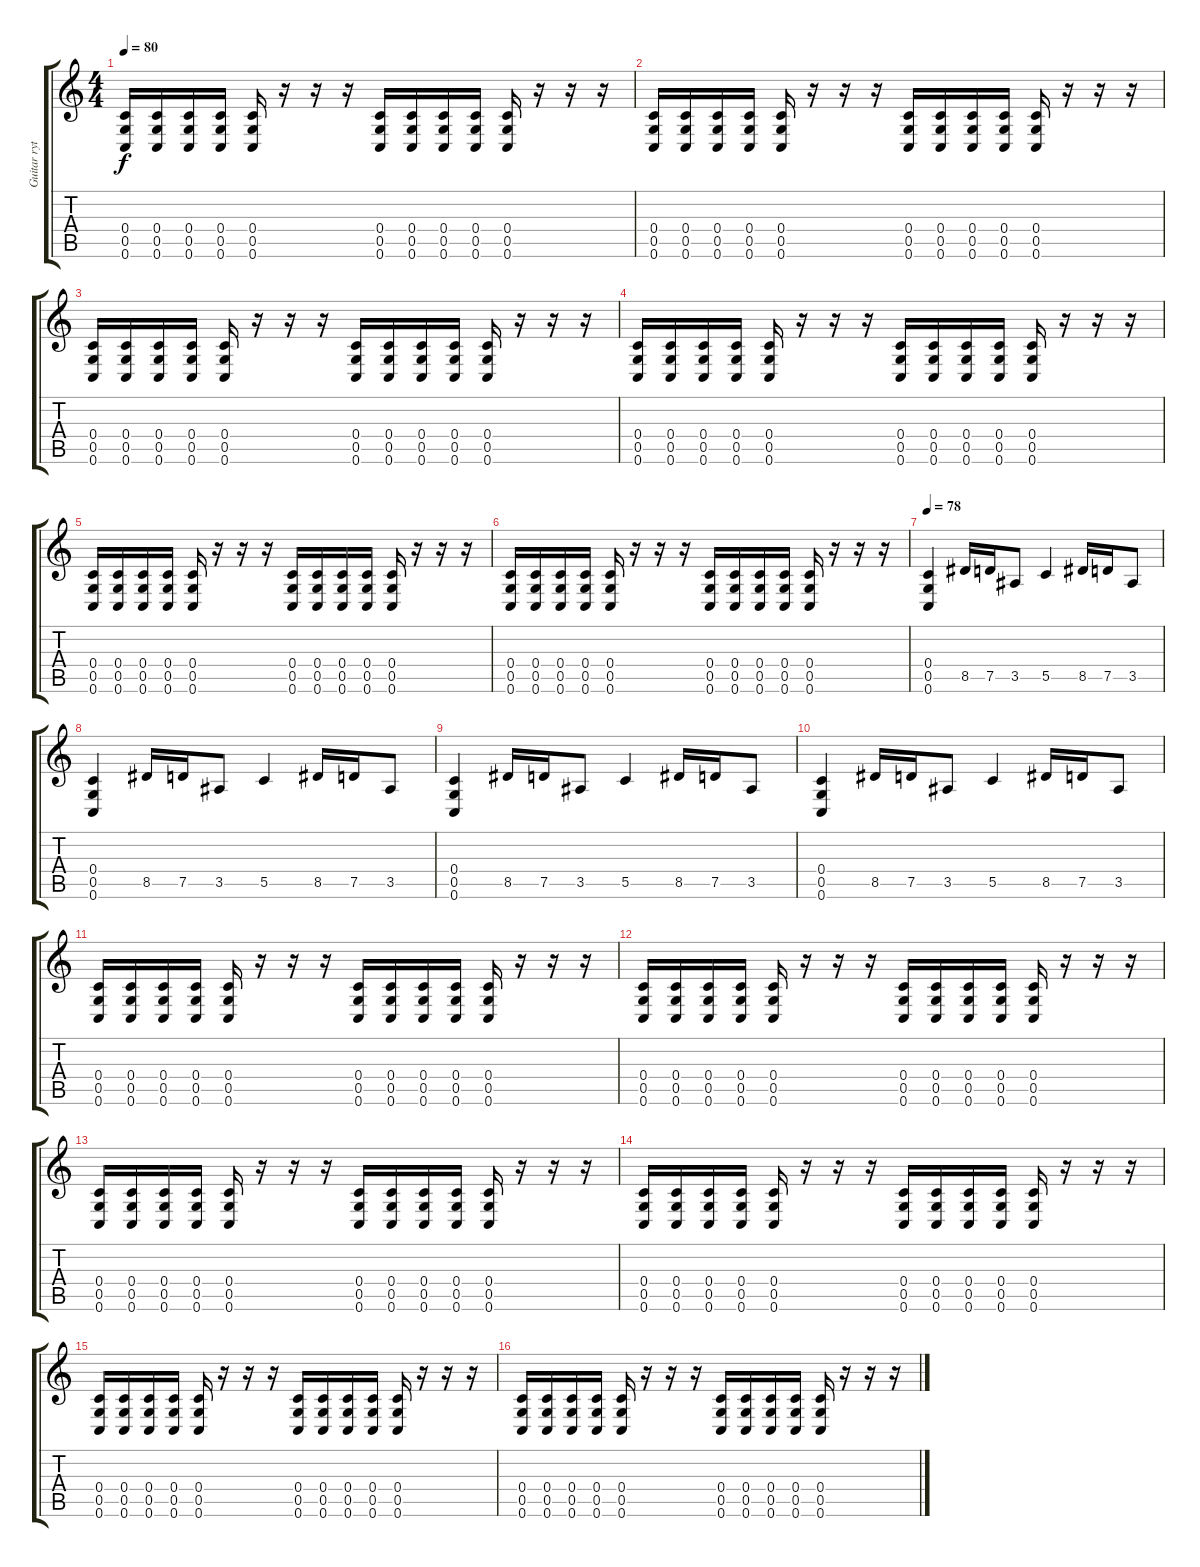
\track ("Guitar rythm" "Guitar ryt") {instrument distortionguitar}
\staff {score tabs}
\tuning (D4 A3 F3 C3 G2 C2) {hide}
\ts (4 4)
\tempo 80
\clef g2
\ks c
(0.4 0.5 0.6).16{dy f} (0.4 0.5 0.6).16 (0.4 0.5 0.6).16 (0.4 0.5 0.6).16 (0.4 0.5 0.6).16 r.16 r.16 r.16 (0.4 0.5 0.6).16 (0.4 0.5 0.6).16 (0.4 0.5 0.6).16 (0.4 0.5 0.6).16 (0.4 0.5 0.6).16 r.16 r.16 r.16 |
(0.4 0.5 0.6).16 (0.4 0.5 0.6).16 (0.4 0.5 0.6).16 (0.4 0.5 0.6).16 (0.4 0.5 0.6).16 r.16 r.16 r.16 (0.4 0.5 0.6).16 (0.4 0.5 0.6).16 (0.4 0.5 0.6).16 (0.4 0.5 0.6).16 (0.4 0.5 0.6).16 r.16 r.16 r.16 |
(0.4 0.5 0.6).16 (0.4 0.5 0.6).16 (0.4 0.5 0.6).16 (0.4 0.5 0.6).16 (0.4 0.5 0.6).16 r.16 r.16 r.16 (0.4 0.5 0.6).16 (0.4 0.5 0.6).16 (0.4 0.5 0.6).16 (0.4 0.5 0.6).16 (0.4 0.5 0.6).16 r.16 r.16 r.16 |
(0.4 0.5 0.6).16 (0.4 0.5 0.6).16 (0.4 0.5 0.6).16 (0.4 0.5 0.6).16 (0.4 0.5 0.6).16 r.16 r.16 r.16 (0.4 0.5 0.6).16 (0.4 0.5 0.6).16 (0.4 0.5 0.6).16 (0.4 0.5 0.6).16 (0.4 0.5 0.6).16 r.16 r.16 r.16 |
(0.4 0.5 0.6).16 (0.4 0.5 0.6).16 (0.4 0.5 0.6).16 (0.4 0.5 0.6).16 (0.4 0.5 0.6).16 r.16 r.16 r.16 (0.4 0.5 0.6).16 (0.4 0.5 0.6).16 (0.4 0.5 0.6).16 (0.4 0.5 0.6).16 (0.4 0.5 0.6).16 r.16 r.16 r.16 |
(0.4 0.5 0.6).16 (0.4 0.5 0.6).16 (0.4 0.5 0.6).16 (0.4 0.5 0.6).16 (0.4 0.5 0.6).16 r.16 r.16 r.16 (0.4 0.5 0.6).16 (0.4 0.5 0.6).16 (0.4 0.5 0.6).16 (0.4 0.5 0.6).16 (0.4 0.5 0.6).16 r.16 r.16 r.16 |
\tempo 78
(0.4 0.5 0.6).4 8.5.16 7.5.16 3.5.8 5.5.4 8.5.16 7.5.16 3.5.8 |
(0.4 0.5 0.6).4 8.5.16 7.5.16 3.5.8 5.5.4 8.5.16 7.5.16 3.5.8 |
(0.4 0.5 0.6).4 8.5.16 7.5.16 3.5.8 5.5.4 8.5.16 7.5.16 3.5.8 |
(0.4 0.5 0.6).4 8.5.16 7.5.16 3.5.8 5.5.4 8.5.16 7.5.16 3.5.8 |
(0.4 0.5 0.6).16 (0.4 0.5 0.6).16 (0.4 0.5 0.6).16 (0.4 0.5 0.6).16 (0.4 0.5 0.6).16 r.16 r.16 r.16 (0.4 0.5 0.6).16 (0.4 0.5 0.6).16 (0.4 0.5 0.6).16 (0.4 0.5 0.6).16 (0.4 0.5 0.6).16 r.16 r.16 r.16 |
(0.4 0.5 0.6).16 (0.4 0.5 0.6).16 (0.4 0.5 0.6).16 (0.4 0.5 0.6).16 (0.4 0.5 0.6).16 r.16 r.16 r.16 (0.4 0.5 0.6).16 (0.4 0.5 0.6).16 (0.4 0.5 0.6).16 (0.4 0.5 0.6).16 (0.4 0.5 0.6).16 r.16 r.16 r.16 |
(0.4 0.5 0.6).16 (0.4 0.5 0.6).16 (0.4 0.5 0.6).16 (0.4 0.5 0.6).16 (0.4 0.5 0.6).16 r.16 r.16 r.16 (0.4 0.5 0.6).16 (0.4 0.5 0.6).16 (0.4 0.5 0.6).16 (0.4 0.5 0.6).16 (0.4 0.5 0.6).16 r.16 r.16 r.16 |
(0.4 0.5 0.6).16 (0.4 0.5 0.6).16 (0.4 0.5 0.6).16 (0.4 0.5 0.6).16 (0.4 0.5 0.6).16 r.16 r.16 r.16 (0.4 0.5 0.6).16 (0.4 0.5 0.6).16 (0.4 0.5 0.6).16 (0.4 0.5 0.6).16 (0.4 0.5 0.6).16 r.16 r.16 r.16 |
(0.4 0.5 0.6).16 (0.4 0.5 0.6).16 (0.4 0.5 0.6).16 (0.4 0.5 0.6).16 (0.4 0.5 0.6).16 r.16 r.16 r.16 (0.4 0.5 0.6).16 (0.4 0.5 0.6).16 (0.4 0.5 0.6).16 (0.4 0.5 0.6).16 (0.4 0.5 0.6).16 r.16 r.16 r.16 |
(0.4 0.5 0.6).16 (0.4 0.5 0.6).16 (0.4 0.5 0.6).16 (0.4 0.5 0.6).16 (0.4 0.5 0.6).16 r.16 r.16 r.16 (0.4 0.5 0.6).16 (0.4 0.5 0.6).16 (0.4 0.5 0.6).16 (0.4 0.5 0.6).16 (0.4 0.5 0.6).16 r.16 r.16 r.16
